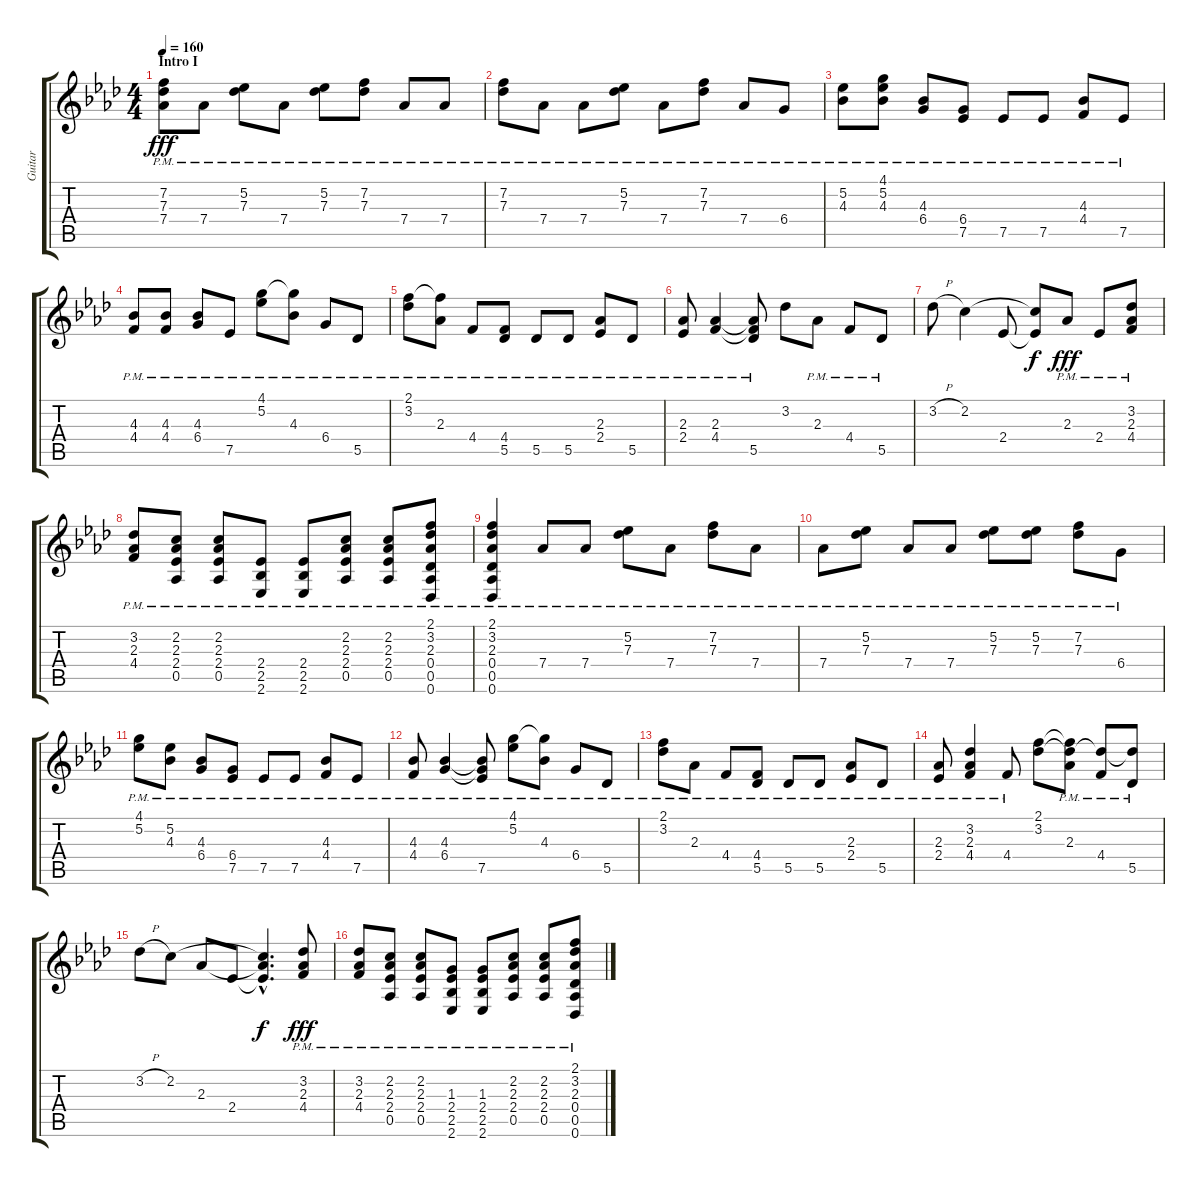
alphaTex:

\track ("Guitar" "Guitar") {instrument distortionguitar}
\staff {score tabs}
\tuning (Eb4 Bb3 Gb3 Db3 Ab2 Db2) {hide}
\ts (4 4)
\section ("" "Intro I")
\tempo 160
\clef g2
\ks ab
(7.2{pm} 7.3{pm} 7.4{pm}).8{dy fff instrument distortionguitar} 7.4{pm}.8 (5.2{pm} 7.3{pm}).8 7.4{pm}.8 (5.2{pm} 7.3{pm}).8 (7.2{pm} 7.3{pm}).8 7.4{pm}.8 7.4{pm}.8 |
(7.2{pm} 7.3{pm}).8 7.4{pm}.8 7.4{pm}.8 (5.2{pm} 7.3{pm}).8 7.4{pm}.8 (7.2{pm} 7.3{pm}).8 7.4{pm}.8 6.4{pm}.8 |
(5.2{pm} 4.3{pm}).8 (4.1{pm} 5.2{pm} 4.3{pm}).8 (4.3{pm} 6.4{pm}).8 (6.4{pm} 7.5{pm}).8 7.5{pm}.8 7.5{pm}.8 (4.3{pm} 4.4{pm}).8 7.5{pm}.8 |
(4.3{pm} 4.4{pm}).8 (4.3{pm} 4.4{pm}).8 (4.3{pm} 6.4{pm}).8 7.5{pm}.8 (4.1 5.2{pm}).8 (4.1{t} 4.3{pm}).8 6.4{pm}.8 5.5{pm}.8 |
(2.1 3.2{pm}).8 (2.1{t} 2.3{pm}).8 4.4{pm}.8 (4.4{pm} 5.5{pm}).8 5.5{pm}.8 5.5{pm}.8 (2.3{pm} 2.4{pm}).8 5.5{pm}.8 |
(2.3{pm} 2.4{pm}).8 (2.3{pm} 4.4{pm}).4 (2.3{t} 4.4{t} 5.5{pm}).8 3.2.8 2.3{pm}.8 4.4{pm}.8 5.5{pm}.8 |
3.2{h}.8 2.2.4 2.4.8 (2.2{t} 2.4{t}).8{dy f} 2.3{pm}.8{dy fff} 2.4{pm}.8 (3.2{pm} 2.3{pm} 4.4{pm}).8 |
(3.2{pm} 2.3{pm} 4.4{pm}).8 (2.2{pm} 2.3{pm} 2.4{pm} 0.5{pm}).8 (2.2{pm} 2.3{pm} 2.4{pm} 0.5{pm}).8 (2.4{pm} 2.5{pm} 2.6{pm}).8 (2.4{pm} 2.5{pm} 2.6{pm}).8 (2.2{pm} 2.3{pm} 2.4{pm} 0.5{pm}).8 (2.2{pm} 2.3{pm} 2.4{pm} 0.5{pm}).8 (2.1{pm} 3.2{pm} 2.3{pm} 0.4{pm} 0.5{pm} 0.6{pm}).8 |
(2.1{pm} 3.2{pm} 2.3{pm} 0.4{pm} 0.5{pm} 0.6{pm}).4 7.4{pm}.8 7.4{pm}.8 (5.2{pm} 7.3{pm}).8 7.4{pm}.8 (7.2{pm} 7.3{pm}).8 7.4{pm}.8 |
7.4{pm}.8 (5.2{pm} 7.3{pm}).8 7.4{pm}.8 7.4{pm}.8 (5.2{pm} 7.3{pm}).8 (5.2{pm} 7.3{pm}).8 (7.2{pm} 7.3{pm}).8 6.4{pm}.8 |
(4.1{pm} 5.2{pm}).8 (5.2{pm} 4.3{pm}).8 (4.3{pm} 6.4{pm}).8 (6.4{pm} 7.5{pm}).8 7.5{pm}.8 7.5{pm}.8 (4.3{pm} 4.4{pm}).8 7.5{pm}.8 |
(4.3{pm} 4.4{pm}).8 (4.3{pm} 6.4{pm}).4 (4.3{t} 6.4{t} 7.5{pm}).8 (4.1 5.2{pm}).8 (4.1{t} 4.3{pm}).8 6.4{pm}.8 5.5{pm}.8 |
(2.1 3.2{pm}).8 2.3{pm}.8 4.4{pm}.8 (4.4{pm} 5.5{pm}).8 5.5{pm}.8 5.5{pm}.8 (2.3{pm} 2.4{pm}).8 5.5{pm}.8 |
(2.3{pm} 2.4{pm}).8 (3.2{pm} 2.3{pm} 4.4{pm}).4 4.4{pm}.8 (2.1 3.2).8 (2.1{t} 3.2{t} 2.3{pm}).8 (3.2{t} 4.4{pm}).8 (3.2{t} 5.5{pm}).8 |
3.2{h}.8 2.2.8 2.3.8 2.4.8 (2.2{hac t} 2.3{hac t} 2.4{hac t}).4{d dy f} (3.2{pm} 2.3{pm} 4.4{pm}).8{dy fff} |
(3.2{pm} 2.3{pm} 4.4{pm}).8 (2.2{pm} 2.3{pm} 2.4{pm} 0.5{pm}).8 (2.2{pm} 2.3{pm} 2.4{pm} 0.5{pm}).8 (1.3{pm} 2.4{pm} 2.5{pm} 2.6{pm}).8 (1.3{pm} 2.4{pm} 2.5{pm} 2.6{pm}).8 (2.2{pm} 2.3{pm} 2.4{pm} 0.5{pm}).8 (2.2{pm} 2.3{pm} 2.4{pm} 0.5{pm}).8 (2.1{pm} 3.2{pm} 2.3{pm} 0.4{pm} 0.5{pm} 0.6{pm}).8
